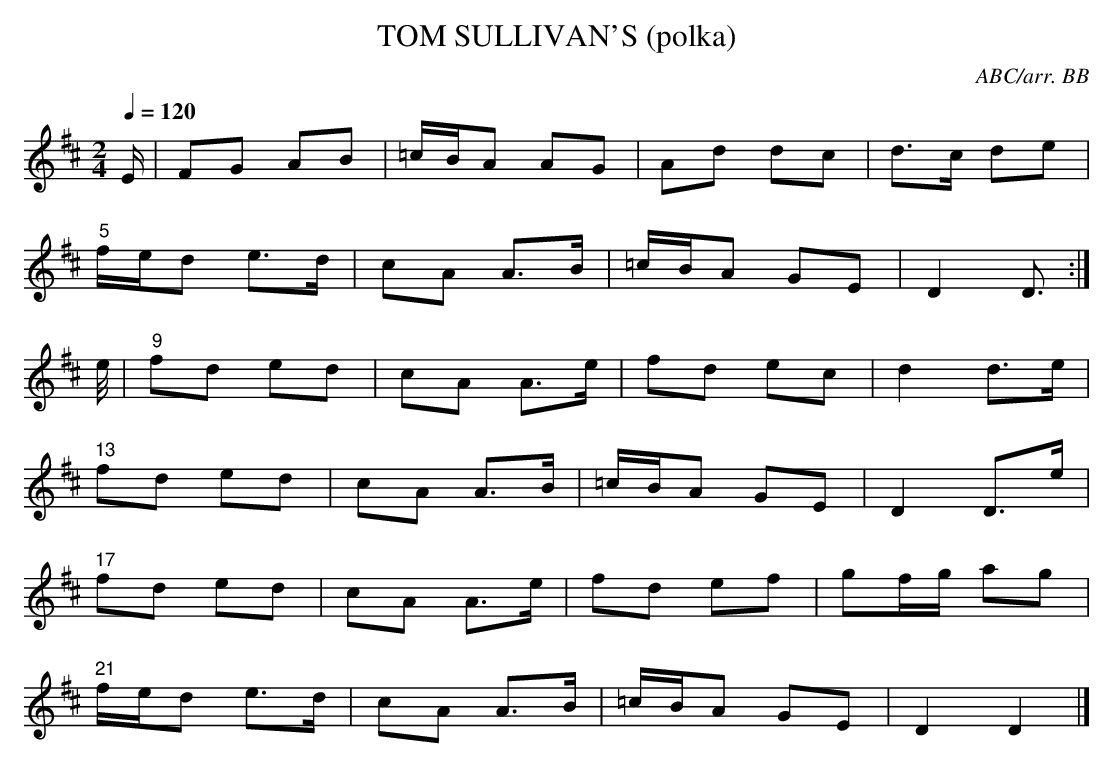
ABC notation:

X:1
T:TOM SULLIVAN'S (polka)
C:ABC/arr. BB
Q:1/4=120
L:1/8
M:2/4
K:D
E/|FG AB|=c/B/A AG|Ad dc|d>c de|
"5"f/e/d e>d|cA A>B|=c/B/A GE|D2 D> :|
e/|"9"fd ed|cA A>e|fd ec|d2 d>e|
"13"fd ed|cA A>B|=c/B/A GE|D2 D>e|
"17"fd ed|cA A>e|fd ef|gf/g/ ag|
"21"f/e/d e>d|cA A>B|=c/B/A GE|D2 D2 |]
